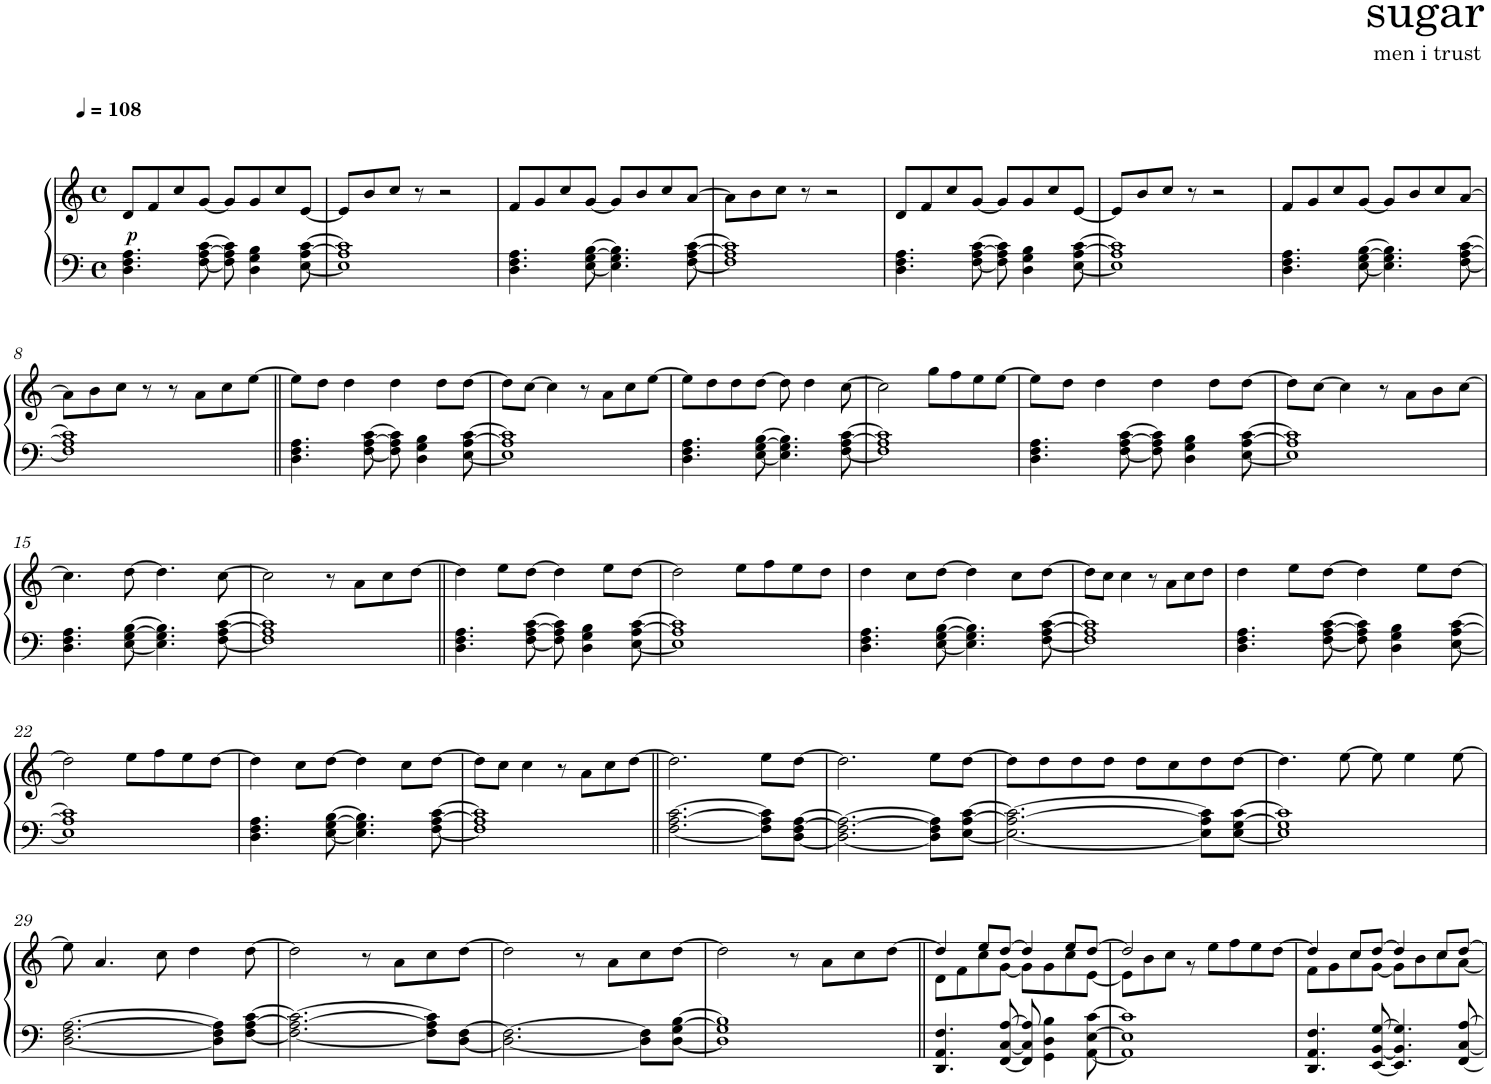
**kern	**kern	**dynam
*part1	*part1	*part1
*staff2	*staff1	*staff1/2
*I"Piano	*	*
*I'Pno.	*	*
*clefF4	*clefG2	*
*k[]	*k[]	*
*M4/4	*M4/4	*
*met(c)	*met(c)	*
*MM108	*MM108	*
=1	=1	=1
!	!	!LO:DY:b
4.D\ 4.F\ 4.A\	8d/L	p
.	8f/	.
.	8cc/	.
[8F\ [8A\ [8c\	[8g/J	.
8F\] 8A\] 8c\]	8g/L]	.
4D\ 4G\ 4B\	8g/	.
.	8cc/	.
[8E\ [8A\ [8c\	[8e/J	.
=2	=2	=2
1E] 1A] 1c]	8e/L]	.
.	8b/	.
.	8cc/J	.
.	8r	.
.	2r	.
=3	=3	=3
4.D\ 4.F\ 4.A\	8f/L	.
.	8g/	.
.	8cc/	.
[8E\ [8G\ [8B\	[8g/J	.
4.E\] 4.G\] 4.B\]	8g/L]	.
.	8b/	.
.	8cc/	.
[8F\ [8A\ [8c\	[8a/J	.
=4	=4	=4
1F] 1A] 1c]	8a\L]	.
.	8b\	.
.	8cc\J	.
.	8r	.
.	2r	.
=5	=5	=5
4.D\ 4.F\ 4.A\	8d/L	.
.	8f/	.
.	8cc/	.
[8F\ [8A\ [8c\	[8g/J	.
8F\] 8A\] 8c\]	8g/L]	.
4D\ 4G\ 4B\	8g/	.
.	8cc/	.
[8E\ [8A\ [8c\	[8e/J	.
=6	=6	=6
1E] 1A] 1c]	8e/L]	.
.	8b/	.
.	8cc/J	.
.	8r	.
.	2r	.
=7	=7	=7
4.D\ 4.F\ 4.A\	8f/L	.
.	8g/	.
.	8cc/	.
[8E\ [8G\ [8B\	[8g/J	.
4.E\] 4.G\] 4.B\]	8g/L]	.
.	8b/	.
.	8cc/	.
[8F\ [8A\ [8c\	[8a/J	.
!!LO:LB:g=z
=8	=8	=8
1F] 1A] 1c]	8a\L]	.
.	8b\	.
.	8cc\J	.
.	8r	.
.	8r	.
.	8a\L	.
.	8cc\	.
.	[8ee\J	.
=9||	=9||	=9||
4.D\ 4.F\ 4.A\	8ee\L]	.
.	8dd\J	.
.	4dd\	.
[8F\ [8A\ [8c\	.	.
8F\] 8A\] 8c\]	4dd\	.
4D\ 4G\ 4B\	.	.
.	8dd\L	.
[8E\ [8A\ [8c\	[8dd\J	.
=10	=10	=10
1E] 1A] 1c]	8dd\L]	.
.	[8cc\J	.
.	4cc\]	.
.	8r	.
.	8a\L	.
.	8cc\	.
.	[8ee\J	.
=11	=11	=11
4.D\ 4.F\ 4.A\	8ee\L]	.
.	8dd\	.
.	8dd\	.
[8E\ [8G\ [8B\	[8dd\J	.
4.E\] 4.G\] 4.B\]	8dd\]	.
.	4dd\	.
[8F\ [8A\ [8c\	[8cc\	.
=12	=12	=12
1F] 1A] 1c]	2cc\]	.
.	8gg\L	.
.	8ff\	.
.	8ee\	.
.	[8ee\J	.
=13	=13	=13
4.D\ 4.F\ 4.A\	8ee\L]	.
.	8dd\J	.
.	4dd\	.
[8F\ [8A\ [8c\	.	.
8F\] 8A\] 8c\]	4dd\	.
4D\ 4G\ 4B\	.	.
.	8dd\L	.
[8E\ [8A\ [8c\	[8dd\J	.
=14	=14	=14
1E] 1A] 1c]	8dd\L]	.
.	[8cc\J	.
.	4cc\]	.
.	8r	.
.	8a\L	.
.	8b\	.
.	[8cc\J	.
!!LO:LB:g=z
=15	=15	=15
4.D\ 4.F\ 4.A\	4.cc\]	.
[8E\ [8G\ [8B\	[8dd\	.
4.E\] 4.G\] 4.B\]	4.dd\]	.
[8F\ [8A\ [8c\	[8cc\	.
=16	=16	=16
1F] 1A] 1c]	2cc\]	.
.	8r	.
.	8a\L	.
.	8cc\	.
.	[8dd\J	.
=17||	=17||	=17||
4.D\ 4.F\ 4.A\	4dd\]	.
.	8ee\L	.
[8F\ [8A\ [8c\	[8dd\J	.
8F\] 8A\] 8c\]	4dd\]	.
4D\ 4G\ 4B\	.	.
.	8ee\L	.
[8E\ [8A\ [8c\	[8dd\J	.
=18	=18	=18
1E] 1A] 1c]	2dd\]	.
.	8ee\L	.
.	8ff\	.
.	8ee\	.
.	8dd\J	.
=19	=19	=19
4.D\ 4.F\ 4.A\	4dd\	.
.	8cc\L	.
[8E\ [8G\ [8B\	[8dd\J	.
4.E\] 4.G\] 4.B\]	4dd\]	.
.	8cc\L	.
[8F\ [8A\ [8c\	[8dd\J	.
=20	=20	=20
1F] 1A] 1c]	8dd\L]	.
.	8cc\J	.
.	4cc\	.
.	8r	.
.	8a\L	.
.	8cc\	.
.	8dd\J	.
=21	=21	=21
4.D\ 4.F\ 4.A\	4dd\	.
.	8ee\L	.
[8F\ [8A\ [8c\	[8dd\J	.
8F\] 8A\] 8c\]	4dd\]	.
4D\ 4G\ 4B\	.	.
.	8ee\L	.
[8E\ [8A\ [8c\	[8dd\J	.
!!LO:LB:g=z
=22	=22	=22
1E] 1A] 1c]	2dd\]	.
.	8ee\L	.
.	8ff\	.
.	8ee\	.
.	[8dd\J	.
=23	=23	=23
4.D\ 4.F\ 4.A\	4dd\]	.
.	8cc\L	.
[8E\ [8G\ [8B\	[8dd\J	.
4.E\] 4.G\] 4.B\]	4dd\]	.
.	8cc\L	.
[8F\ [8A\ [8c\	[8dd\J	.
=24	=24	=24
1F] 1A] 1c]	8dd\L]	.
.	8cc\J	.
.	4cc\	.
.	8r	.
.	8a\L	.
.	8cc\	.
.	[8dd\J	.
=25||	=25||	=25||
[2.F\ [2.A\ [2.c\	2.dd\]	.
8F\] 8A\] 8c\]L	8ee\L	.
[8D\ [8F\ [8A\J	[8dd\J	.
=26	=26	=26
2.D\_ 2.F\_ 2.A\_	2.dd\]	.
8D\] 8F\] 8A\]L	8ee\L	.
[8E\ [8A\ [8c\J	[8dd\J	.
=27	=27	=27
2.E\_ 2.A\_ 2.c\_	8dd\L]	.
.	8dd\	.
.	8dd\	.
.	8dd\J	.
.	8dd\L	.
.	8cc\	.
8E\] 8A\] 8c\]L	8dd\	.
[8E\ [8G\ [8c\J	[8dd\J	.
=28	=28	=28
1E] 1G] 1c]	4.dd\]	.
.	[8ee\	.
.	8ee\]	.
.	4ee\	.
.	[8ee\	.
!!LO:LB:g=z
=29	=29	=29
[2.D\ [2.F\ [2.A\	8ee\]	.
.	4.a/	.
.	8cc\	.
.	4dd\	.
8D\] 8F\] 8A\]L	.	.
[8F\ [8A\ [8c\J	[8dd\	.
=30	=30	=30
2.F\_ 2.A\_ 2.c\_	2dd\]	.
.	8r	.
.	8a\L	.
8F\] 8A\] 8c\]L	8cc\	.
[8D\ [8F\J	[8dd\J	.
=31	=31	=31
2.D\_ 2.F\_	2dd\]	.
.	8r	.
.	8a\L	.
8D\] 8F\]L	8cc\	.
[8D\ [8G\ [8B\J	[8dd\J	.
=32	=32	=32
1D] 1G] 1B]	2dd\]	.
.	8r	.
.	8a\L	.
.	8cc\	.
.	[8dd\J	.
=33||	=33||	=33||
*	*^	*
4.DD/ 4.AA/ 4.F/	4dd/]	8d\L	.
.	.	8f\	.
.	8ee/L	8cc\	.
[8FF/ [8C/ [8A/	[8dd/J	[8g\J	.
8FF/] 8C/] 8A/]	4dd/]	8g\L]	.
4GG\ 4D\ 4B\	.	8g\	.
.	8ee/L	8cc\	.
[8AA\ [8E\ [8c\	[8dd/J	[8e\J	.
=34	=34	=34	=34
1AA] 1E] 1c]	2dd/]	8e\L]	.
.	.	8b\	.
.	.	8cc\J	.
.	.	8r	.
.	8ee\L	2ryy	.
.	8ff\	.	.
.	8ee\	.	.
.	[8dd\J	.	.
=35	=35	=35	=35
4.DD/ 4.AA/ 4.F/	4dd/]	8f\L	.
.	.	8g\	.
.	8cc/L	8cc\	.
[8EE/ [8BB/ [8G/	[8dd/J	[8g\J	.
4.EE/] 4.BB/] 4.G/]	4dd/]	8g\L]	.
.	.	8b\	.
.	8cc/L	8cc\	.
[8FF/ [8C/ [8A/	[8dd/J	[8a\J	.
*	*v	*v	*
=	=	=
*-	*-	*-
